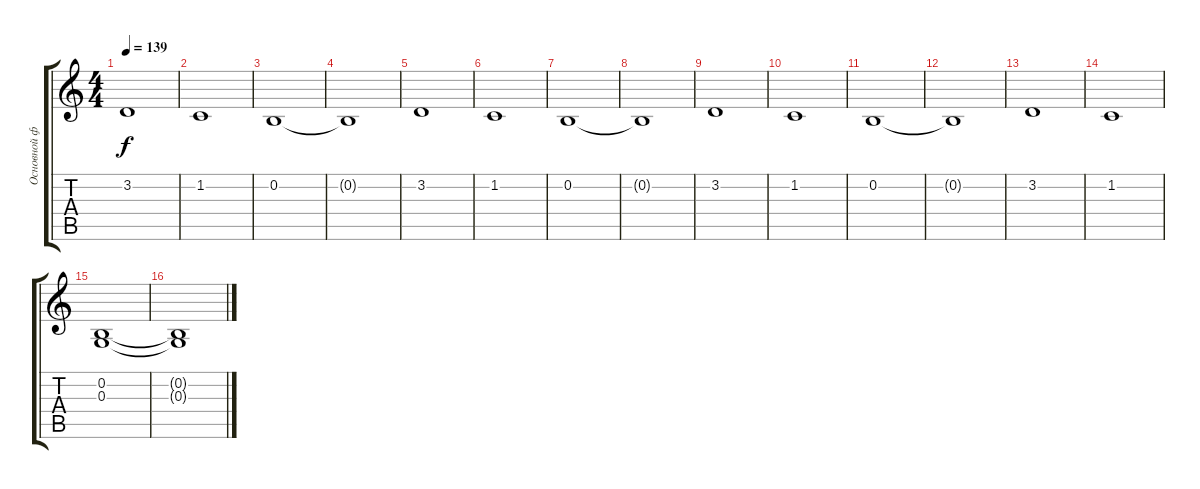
\track ("Основной фон" "Основной ф") {instrument synthstrings2}
\staff {score tabs}
\tuning (E4 B3 G3 D3 A2 E2) {hide}
\ts (4 4)
\tempo 139
\clef g2
\ks c
3.2.1{dy f} |
1.2.1 |
0.2.1 |
0.2{t}.1 |
3.2.1 |
1.2.1 |
0.2.1 |
0.2{t}.1 |
3.2.1 |
1.2.1 |
0.2.1 |
0.2{t}.1 |
3.2.1 |
1.2.1 |
(0.2 0.3).1 |
(0.2{t} 0.3{t}).1
